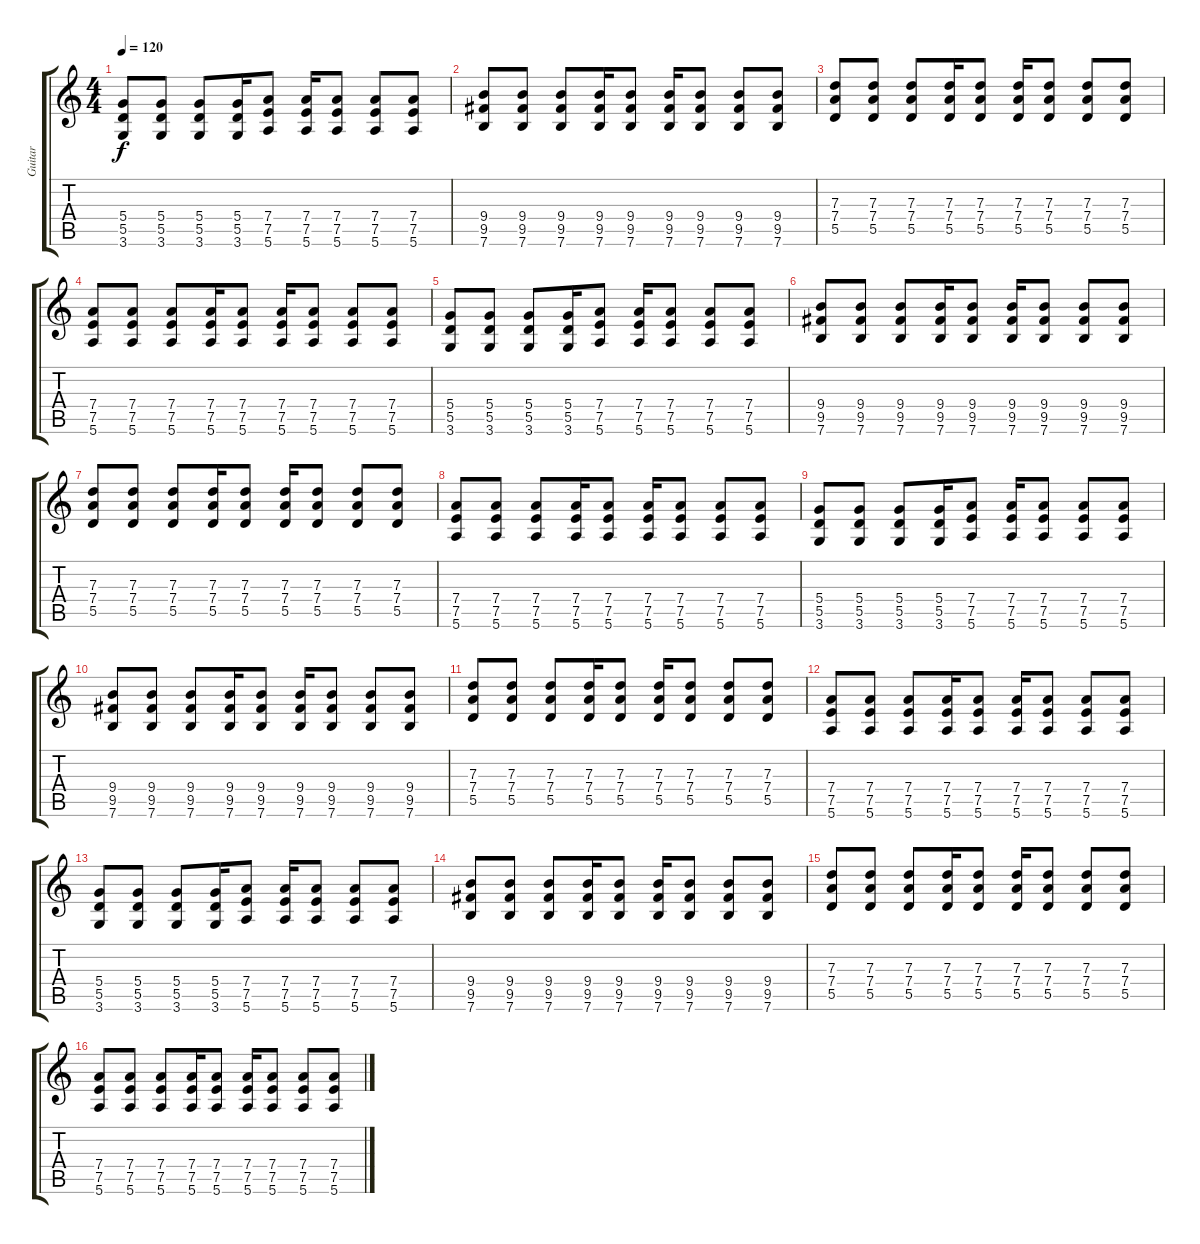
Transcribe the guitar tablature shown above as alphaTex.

\track ("Guitar" "Guitar") {instrument distortionguitar}
\staff {score tabs}
\tuning (E4 B3 G3 D3 A2 E2) {hide}
\ts (4 4)
\tempo 120
\clef g2
\ks c
(5.4 5.5 3.6).8{dy f} (5.4 5.5 3.6).8 (5.4 5.5 3.6).8 (5.4 5.5 3.6).16 (7.4 7.5 5.6).8 (7.4 7.5 5.6).16 (7.4 7.5 5.6).8 (7.4 7.5 5.6).8 (7.4 7.5 5.6).8 |
(9.4 9.5 7.6).8 (9.4 9.5 7.6).8 (9.4 9.5 7.6).8 (9.4 9.5 7.6).16 (9.4 9.5 7.6).8 (9.4 9.5 7.6).16 (9.4 9.5 7.6).8 (9.4 9.5 7.6).8 (9.4 9.5 7.6).8 |
(7.3 7.4 5.5).8 (7.3 7.4 5.5).8 (7.3 7.4 5.5).8 (7.3 7.4 5.5).16 (7.3 7.4 5.5).8 (7.3 7.4 5.5).16 (7.3 7.4 5.5).8 (7.3 7.4 5.5).8 (7.3 7.4 5.5).8 |
(7.4 7.5 5.6).8 (7.4 7.5 5.6).8 (7.4 7.5 5.6).8 (7.4 7.5 5.6).16 (7.4 7.5 5.6).8 (7.4 7.5 5.6).16 (7.4 7.5 5.6).8 (7.4 7.5 5.6).8 (7.4 7.5 5.6).8 |
(5.4 5.5 3.6).8 (5.4 5.5 3.6).8 (5.4 5.5 3.6).8 (5.4 5.5 3.6).16 (7.4 7.5 5.6).8 (7.4 7.5 5.6).16 (7.4 7.5 5.6).8 (7.4 7.5 5.6).8 (7.4 7.5 5.6).8 |
(9.4 9.5 7.6).8 (9.4 9.5 7.6).8 (9.4 9.5 7.6).8 (9.4 9.5 7.6).16 (9.4 9.5 7.6).8 (9.4 9.5 7.6).16 (9.4 9.5 7.6).8 (9.4 9.5 7.6).8 (9.4 9.5 7.6).8 |
(7.3 7.4 5.5).8 (7.3 7.4 5.5).8 (7.3 7.4 5.5).8 (7.3 7.4 5.5).16 (7.3 7.4 5.5).8 (7.3 7.4 5.5).16 (7.3 7.4 5.5).8 (7.3 7.4 5.5).8 (7.3 7.4 5.5).8 |
(7.4 7.5 5.6).8 (7.4 7.5 5.6).8 (7.4 7.5 5.6).8 (7.4 7.5 5.6).16 (7.4 7.5 5.6).8 (7.4 7.5 5.6).16 (7.4 7.5 5.6).8 (7.4 7.5 5.6).8 (7.4 7.5 5.6).8 |
(5.4 5.5 3.6).8 (5.4 5.5 3.6).8 (5.4 5.5 3.6).8 (5.4 5.5 3.6).16 (7.4 7.5 5.6).8 (7.4 7.5 5.6).16 (7.4 7.5 5.6).8 (7.4 7.5 5.6).8 (7.4 7.5 5.6).8 |
(9.4 9.5 7.6).8 (9.4 9.5 7.6).8 (9.4 9.5 7.6).8 (9.4 9.5 7.6).16 (9.4 9.5 7.6).8 (9.4 9.5 7.6).16 (9.4 9.5 7.6).8 (9.4 9.5 7.6).8 (9.4 9.5 7.6).8 |
(7.3 7.4 5.5).8 (7.3 7.4 5.5).8 (7.3 7.4 5.5).8 (7.3 7.4 5.5).16 (7.3 7.4 5.5).8 (7.3 7.4 5.5).16 (7.3 7.4 5.5).8 (7.3 7.4 5.5).8 (7.3 7.4 5.5).8 |
(7.4 7.5 5.6).8 (7.4 7.5 5.6).8 (7.4 7.5 5.6).8 (7.4 7.5 5.6).16 (7.4 7.5 5.6).8 (7.4 7.5 5.6).16 (7.4 7.5 5.6).8 (7.4 7.5 5.6).8 (7.4 7.5 5.6).8 |
(5.4 5.5 3.6).8 (5.4 5.5 3.6).8 (5.4 5.5 3.6).8 (5.4 5.5 3.6).16 (7.4 7.5 5.6).8 (7.4 7.5 5.6).16 (7.4 7.5 5.6).8 (7.4 7.5 5.6).8 (7.4 7.5 5.6).8 |
(9.4 9.5 7.6).8 (9.4 9.5 7.6).8 (9.4 9.5 7.6).8 (9.4 9.5 7.6).16 (9.4 9.5 7.6).8 (9.4 9.5 7.6).16 (9.4 9.5 7.6).8 (9.4 9.5 7.6).8 (9.4 9.5 7.6).8 |
(7.3 7.4 5.5).8 (7.3 7.4 5.5).8 (7.3 7.4 5.5).8 (7.3 7.4 5.5).16 (7.3 7.4 5.5).8 (7.3 7.4 5.5).16 (7.3 7.4 5.5).8 (7.3 7.4 5.5).8 (7.3 7.4 5.5).8 |
(7.4 7.5 5.6).8 (7.4 7.5 5.6).8 (7.4 7.5 5.6).8 (7.4 7.5 5.6).16 (7.4 7.5 5.6).8 (7.4 7.5 5.6).16 (7.4 7.5 5.6).8 (7.4 7.5 5.6).8 (7.4 7.5 5.6).8
